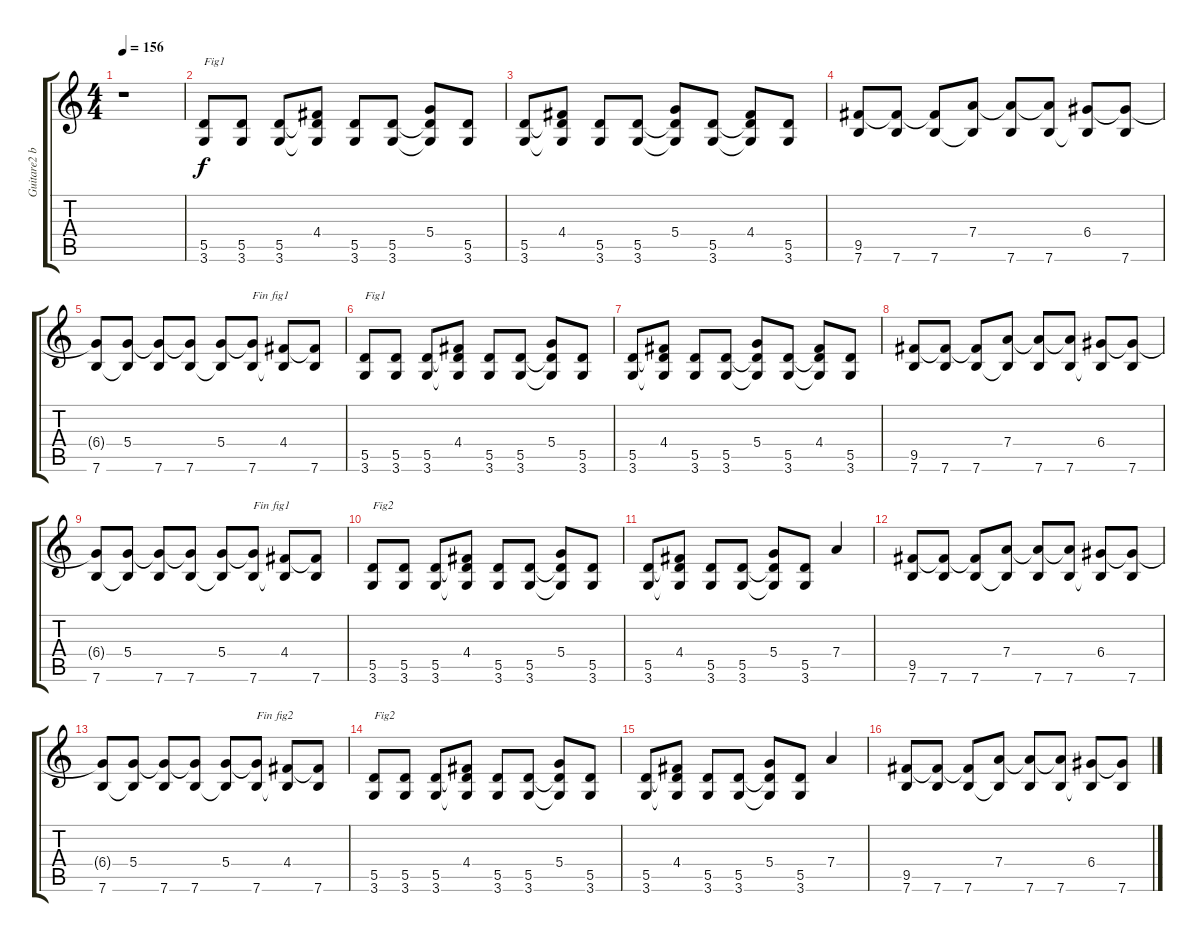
\track ("Guitare2 bis" "Guitare2 b") {instrument banjo}
\staff {score tabs}
\tuning (E4 B3 G3 D3 A2 E2) {hide}
\displaytranspose 12
\ts (4 4)
\tempo 156
\clef g2
\ks c
r.1{dy f instrument banjo} |
(5.5 3.6).8{txt "Fig1"} (5.5 3.6).8 (5.5 3.6).8 (4.4 5.5{t} 3.6{t}).8 (5.5 3.6).8 (5.5 3.6).8 (5.4 5.5{t} 3.6{t}).8 (5.5 3.6).8 |
(5.5 3.6).8 (4.4 5.5{t} 3.6{t}).8 (5.5 3.6).8 (5.5 3.6).8 (5.4 5.5{t} 3.6{t}).8 (5.5 3.6).8 (4.4 5.5{t} 3.6{t}).8 (5.5 3.6).8 |
(9.5 7.6).8 (9.5{t} 7.6).8 (9.5{t} 7.6).8 (7.4 7.6{t}).8 (7.4{t} 7.6).8 (7.4{t} 7.6).8 (6.4 7.6{t}).8 (6.4{t} 7.6).8 |
(6.4{t} 7.6).8 (5.4 7.6{t}).8 (5.4{t} 7.6).8 (5.4{t} 7.6).8 (5.4 7.6{t}).8 (5.4{t} 7.6).8{txt "Fin fig1"} (4.4 7.6{t}).8 (4.4{t} 7.6).8 |
(5.5 3.6).8{txt "Fig1"} (5.5 3.6).8 (5.5 3.6).8 (4.4 5.5{t} 3.6{t}).8 (5.5 3.6).8 (5.5 3.6).8 (5.4 5.5{t} 3.6{t}).8 (5.5 3.6).8 |
(5.5 3.6).8 (4.4 5.5{t} 3.6{t}).8 (5.5 3.6).8 (5.5 3.6).8 (5.4 5.5{t} 3.6{t}).8 (5.5 3.6).8 (4.4 5.5{t} 3.6{t}).8 (5.5 3.6).8 |
(9.5 7.6).8 (9.5{t} 7.6).8 (9.5{t} 7.6).8 (7.4 7.6{t}).8 (7.4{t} 7.6).8 (7.4{t} 7.6).8 (6.4 7.6{t}).8 (6.4{t} 7.6).8 |
(6.4{t} 7.6).8 (5.4 7.6{t}).8 (5.4{t} 7.6).8 (5.4{t} 7.6).8 (5.4 7.6{t}).8 (5.4{t} 7.6).8{txt "Fin fig1"} (4.4 7.6{t}).8 (4.4{t} 7.6).8 |
(5.5 3.6).8{txt "Fig2"} (5.5 3.6).8 (5.5 3.6).8 (4.4 5.5{t} 3.6{t}).8 (5.5 3.6).8 (5.5 3.6).8 (5.4 5.5{t} 3.6{t}).8 (5.5 3.6).8 |
(5.5 3.6).8 (4.4 5.5{t} 3.6{t}).8 (5.5 3.6).8 (5.5 3.6).8 (5.4 5.5{t} 3.6{t}).8 (5.5 3.6).8 7.4.4 |
(9.5 7.6).8 (9.5{t} 7.6).8 (9.5{t} 7.6).8 (7.4 7.6{t}).8 (7.4{t} 7.6).8 (7.4{t} 7.6).8 (6.4 7.6{t}).8 (6.4{t} 7.6).8 |
(6.4{t} 7.6).8 (5.4 7.6{t}).8 (5.4{t} 7.6).8 (5.4{t} 7.6).8 (5.4 7.6{t}).8 (5.4{t} 7.6).8{txt "Fin fig2"} (4.4 7.6{t}).8 (4.4{t} 7.6).8 |
(5.5 3.6).8{txt "Fig2"} (5.5 3.6).8 (5.5 3.6).8 (4.4 5.5{t} 3.6{t}).8 (5.5 3.6).8 (5.5 3.6).8 (5.4 5.5{t} 3.6{t}).8 (5.5 3.6).8 |
(5.5 3.6).8 (4.4 5.5{t} 3.6{t}).8 (5.5 3.6).8 (5.5 3.6).8 (5.4 5.5{t} 3.6{t}).8 (5.5 3.6).8 7.4.4 |
(9.5 7.6).8 (9.5{t} 7.6).8 (9.5{t} 7.6).8 (7.4 7.6{t}).8 (7.4{t} 7.6).8 (7.4{t} 7.6).8 (6.4 7.6{t}).8 (6.4{t} 7.6).8
